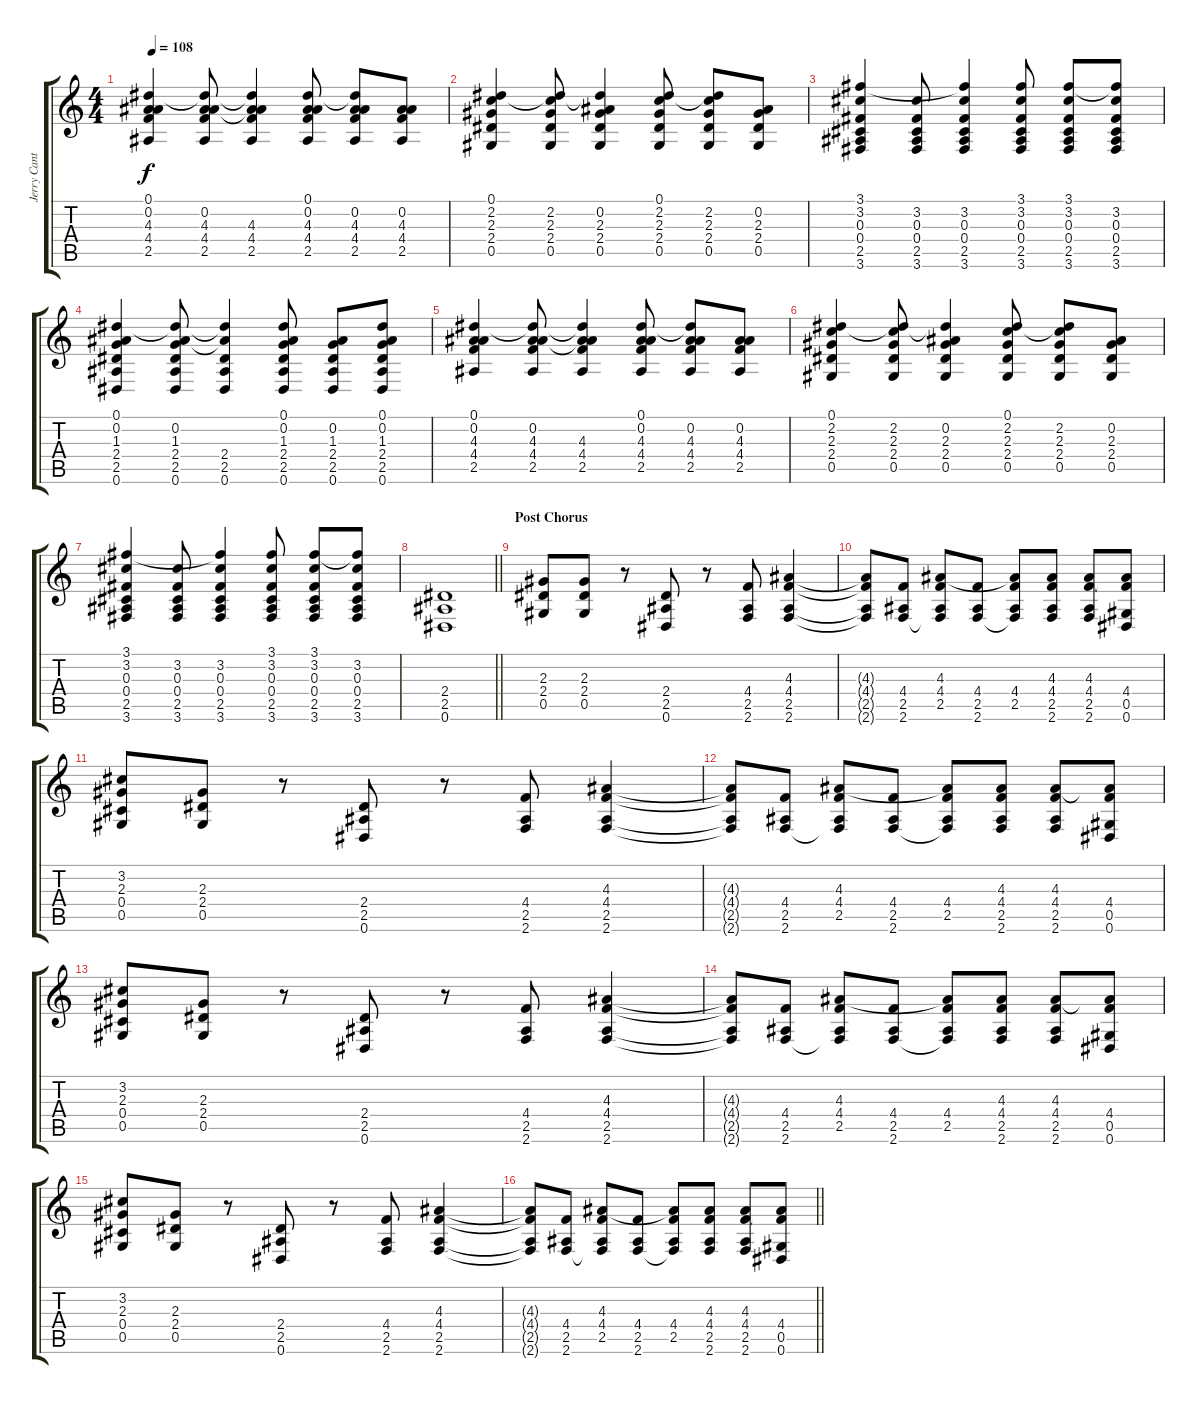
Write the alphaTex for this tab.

\track ("Jerry Cantrell " "Jerry Cant") {instrument acousticguitarnylon}
\staff {score tabs}
\tuning (Eb4 Bb3 Gb3 Db3 Ab2 Eb2) {hide}
\ts (4 4)
\tempo 108
\clef g2
\ks c
(0.1 0.2 4.3 4.4 2.5).4{dy f} (0.1{t} 0.2 4.3 4.4 2.5).8 (0.1{t} 0.2{t} 4.3 4.4 2.5).4 (0.1 0.2 4.3 4.4 2.5).8 (0.1{t} 0.2 4.3 4.4 2.5).8 (0.2 4.3 4.4 2.5).8 |
(0.1 2.2 2.3 2.4 0.5).4 (0.1{t} 2.2 2.3 2.4 0.5).8 (0.1{t} 0.2 2.3 2.4 0.5).4 (0.1 2.2 2.3 2.4 0.5).8 (0.1{t} 2.2 2.3 2.4 0.5).8 (0.2 2.3 2.4 0.5).8 |
(3.1 3.2 0.3 0.4 2.5 3.6).4 (3.2 0.3 0.4 2.5 3.6).8 (3.1{t} 3.2 0.3 0.4 2.5 3.6).4 (3.1 3.2 0.3 0.4 2.5 3.6).8 (3.1 3.2 0.3 0.4 2.5 3.6).8 (3.1{t} 3.2 0.3 0.4 2.5 3.6).8 |
(0.1 0.2 1.3 2.4 2.5 0.6).4 (0.1{t} 0.2 1.3 2.4 2.5 0.6).8 (0.1{t} 0.2{t} 2.4 2.5 0.6).4 (0.1 0.2 1.3 2.4 2.5 0.6).8 (0.2 1.3 2.4 2.5 0.6).8 (0.1 0.2 1.3 2.4 2.5 0.6).8 |
(0.1 0.2 4.3 4.4 2.5).4 (0.1{t} 0.2 4.3 4.4 2.5).8 (0.1{t} 0.2{t} 4.3 4.4 2.5).4 (0.1 0.2 4.3 4.4 2.5).8 (0.1{t} 0.2 4.3 4.4 2.5).8 (0.2 4.3 4.4 2.5).8 |
(0.1 2.2 2.3 2.4 0.5).4 (0.1{t} 2.2 2.3 2.4 0.5).8 (0.1{t} 0.2 2.3 2.4 0.5).4 (0.1 2.2 2.3 2.4 0.5).8 (0.1{t} 2.2 2.3 2.4 0.5).8 (0.2 2.3 2.4 0.5).8 |
(3.1 3.2 0.3 0.4 2.5 3.6).4 (3.2 0.3 0.4 2.5 3.6).8 (3.1{t} 3.2 0.3 0.4 2.5 3.6).4 (3.1 3.2 0.3 0.4 2.5 3.6).8 (3.1 3.2 0.3 0.4 2.5 3.6).8 (3.1{t} 3.2 0.3 0.4 2.5 3.6).8 |
\barLineRight lightlight
(2.4 2.5 0.6).1 |
\section ("" "Post Chorus")
(2.3 2.4 0.5).8 (2.3 2.4 0.5).8 r.8 (2.4 2.5 0.6).8 r.8 (4.4 2.5 2.6).8 (4.3 4.4 2.5 2.6).4 |
(4.3{t} 4.4{t} 2.5{t} 2.6{t}).8 (4.4 2.5 2.6).8 (4.3 4.4 2.5 2.6{t}).8 (4.4 2.5 2.6).8 (4.3{t} 4.4 2.5 2.6{t}).8 (4.3 4.4 2.5 2.6).8 (4.3 4.4 2.5 2.6).8 (4.3{t} 4.4 0.5 0.6).8 |
(3.2 2.3 0.4 0.5).8 (2.3 2.4 0.5).8 r.8 (2.4 2.5 0.6).8 r.8 (4.4 2.5 2.6).8 (4.3 4.4 2.5 2.6).4 |
(4.3{t} 4.4{t} 2.5{t} 2.6{t}).8 (4.4 2.5 2.6).8 (4.3 4.4 2.5 2.6{t}).8 (4.4 2.5 2.6).8 (4.3{t} 4.4 2.5 2.6{t}).8 (4.3 4.4 2.5 2.6).8 (4.3 4.4 2.5 2.6).8 (4.3{t} 4.4 0.5 0.6).8 |
(3.2 2.3 0.4 0.5).8 (2.3 2.4 0.5).8 r.8 (2.4 2.5 0.6).8 r.8 (4.4 2.5 2.6).8 (4.3 4.4 2.5 2.6).4 |
(4.3{t} 4.4{t} 2.5{t} 2.6{t}).8 (4.4 2.5 2.6).8 (4.3 4.4 2.5 2.6{t}).8 (4.4 2.5 2.6).8 (4.3{t} 4.4 2.5 2.6{t}).8 (4.3 4.4 2.5 2.6).8 (4.3 4.4 2.5 2.6).8 (4.3{t} 4.4 0.5 0.6).8 |
(3.2 2.3 0.4 0.5).8 (2.3 2.4 0.5).8 r.8 (2.4 2.5 0.6).8 r.8 (4.4 2.5 2.6).8 (4.3 4.4 2.5 2.6).4 |
\barLineRight lightlight
(4.3{t} 4.4{t} 2.5{t} 2.6{t}).8 (4.4 2.5 2.6).8 (4.3 4.4 2.5 2.6{t}).8 (4.4 2.5 2.6).8 (4.3{t} 4.4 2.5 2.6{t}).8 (4.3 4.4 2.5 2.6).8 (4.3 4.4 2.5 2.6).8 (4.3{t} 4.4 0.5 0.6).8
